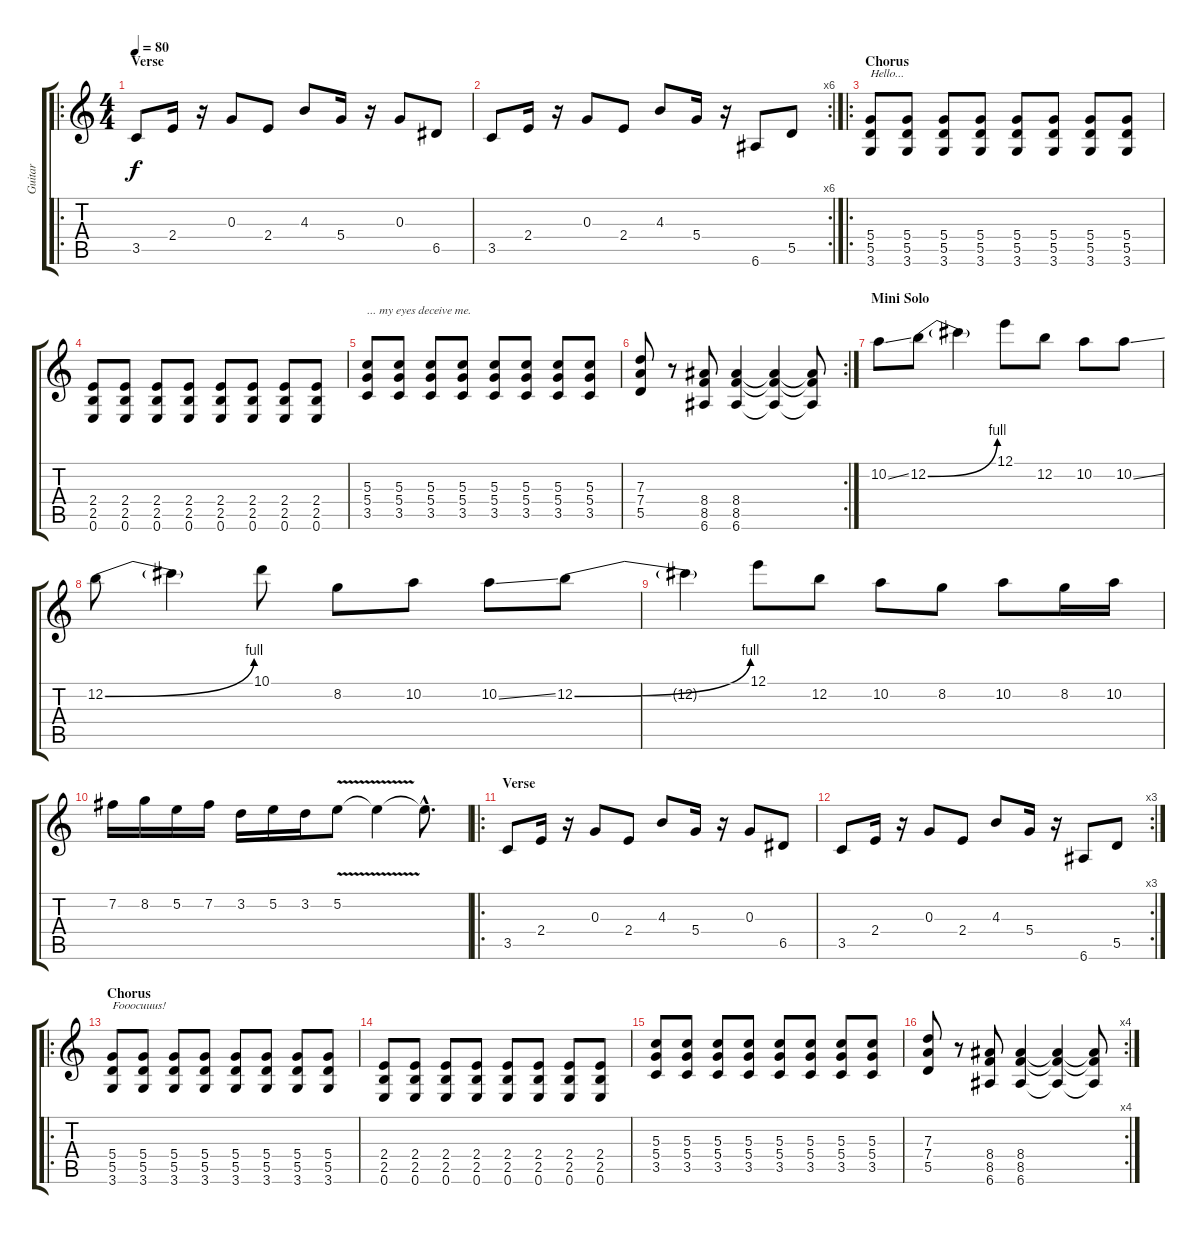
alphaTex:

\track ("Guitar" "Guitar") {instrument electricguitarjazz}
\staff {score tabs}
\tuning (E4 B3 G3 D3 A2 E2) {hide}
\ro
\ts (4 4)
\section ("" "Verse")
\tempo 80
\clef g2
\ks c
3.5.8{dy f instrument electricguitarjazz} 2.4.16 r.16 0.3.8 2.4.8 4.3.8 5.4.16 r.16 0.3.8 6.5.8 |
\rc 6
3.5.8 2.4.16 r.16 0.3.8 2.4.8 4.3.8 5.4.16 r.16 6.6.8 5.5.8 |
\ro
\section ("" "Chorus")
(5.4 5.5 3.6).8{txt "Hello..."} (5.4 5.5 3.6).8 (5.4 5.5 3.6).8 (5.4 5.5 3.6).8 (5.4 5.5 3.6).8 (5.4 5.5 3.6).8 (5.4 5.5 3.6).8 (5.4 5.5 3.6).8 |
(2.4 2.5 0.6).8 (2.4 2.5 0.6).8 (2.4 2.5 0.6).8 (2.4 2.5 0.6).8 (2.4 2.5 0.6).8 (2.4 2.5 0.6).8 (2.4 2.5 0.6).8 (2.4 2.5 0.6).8 |
(5.3 5.4 3.5).8{txt "... my eyes deceive me."} (5.3 5.4 3.5).8 (5.3 5.4 3.5).8 (5.3 5.4 3.5).8 (5.3 5.4 3.5).8 (5.3 5.4 3.5).8 (5.3 5.4 3.5).8 (5.3 5.4 3.5).8 |
\rc 2
(7.3 7.4 5.5).8 r.8 (8.4 8.5 6.6).8 (8.4 8.5 6.6).4 (8.4{t} 8.5{t} 6.6{t}).4 (8.4{t} 8.5{t} 6.6{t}).8 |
\section ("" "Mini Solo")
10.2{ss}.8 12.2{be (bend 0 0 60 4)}.8 12.2{t}.4 12.1.8 12.2.8 10.2.8 10.2{ss}.8 |
12.2{be (bend 0 0 60 4)}.8 12.2{t}.4 10.1.8 8.2.8 10.2.8 10.2{ss}.8 12.2{be (bend 0 0 60 4)}.8 |
12.2{t}.4 12.1.8 12.2.8 10.2.8 8.2.8 10.2.8 8.2.16 10.2.16 |
7.2.16 8.2.16 5.2.16 7.2.16 3.2.16 5.2.16 3.2.16 5.2{v}.8 5.2{t}.4 5.2{hac t}.8{d} |
\ro
\section ("" "Verse")
3.5.8{instrument electricguitarjazz} 2.4.16 r.16 0.3.8 2.4.8 4.3.8 5.4.16 r.16 0.3.8 6.5.8 |
\rc 3
3.5.8 2.4.16 r.16 0.3.8 2.4.8 4.3.8 5.4.16 r.16 6.6.8 5.5.8 |
\ro
\section ("" "Chorus")
(5.4 5.5 3.6).8{txt "Fooocuuus!"} (5.4 5.5 3.6).8 (5.4 5.5 3.6).8 (5.4 5.5 3.6).8 (5.4 5.5 3.6).8 (5.4 5.5 3.6).8 (5.4 5.5 3.6).8 (5.4 5.5 3.6).8 |
(2.4 2.5 0.6).8 (2.4 2.5 0.6).8 (2.4 2.5 0.6).8 (2.4 2.5 0.6).8 (2.4 2.5 0.6).8 (2.4 2.5 0.6).8 (2.4 2.5 0.6).8 (2.4 2.5 0.6).8 |
(5.3 5.4 3.5).8 (5.3 5.4 3.5).8 (5.3 5.4 3.5).8 (5.3 5.4 3.5).8 (5.3 5.4 3.5).8 (5.3 5.4 3.5).8 (5.3 5.4 3.5).8 (5.3 5.4 3.5).8 |
\rc 4
(7.3 7.4 5.5).8 r.8 (8.4 8.5 6.6).8 (8.4 8.5 6.6).4 (8.4{t} 8.5{t} 6.6{t}).4 (8.4{t} 8.5{t} 6.6{t}).8
